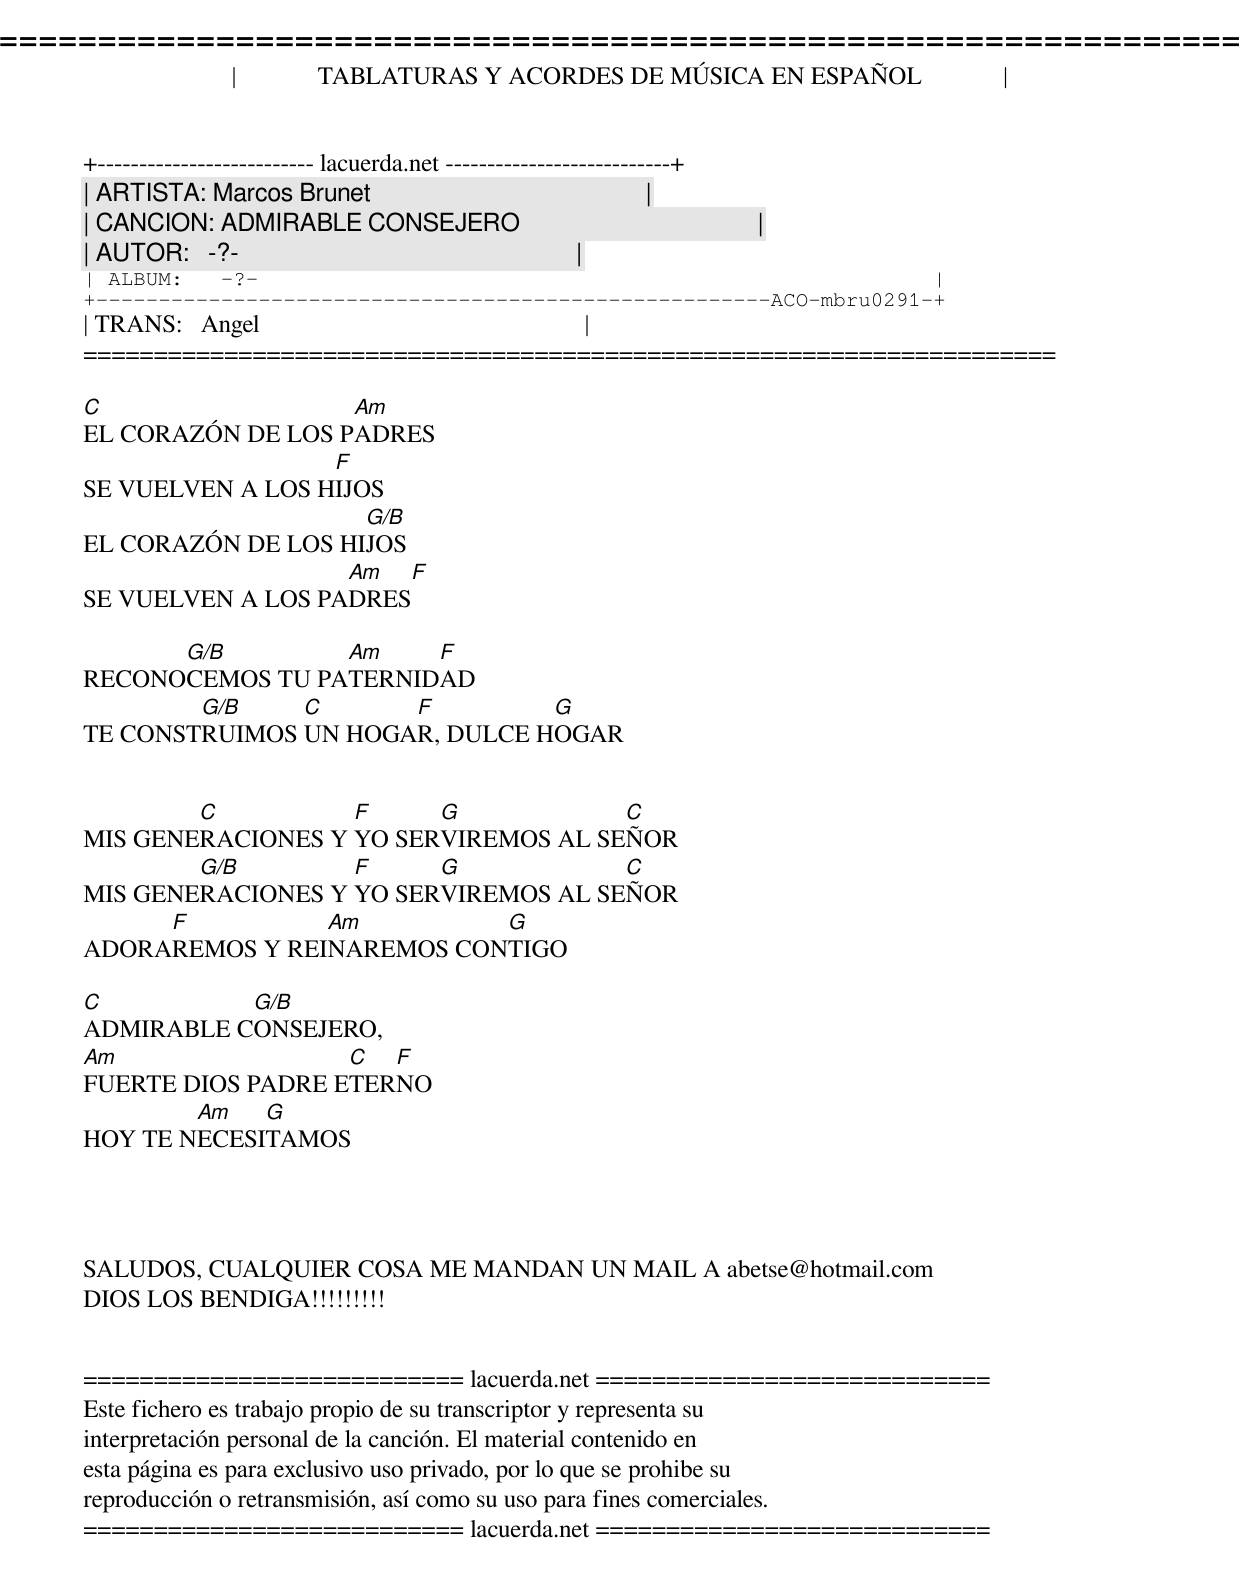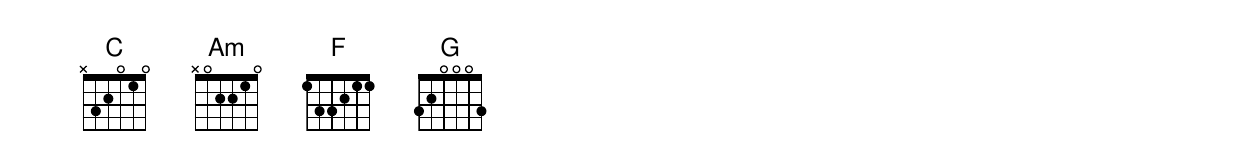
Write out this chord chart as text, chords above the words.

=====================================================================
|             TABLATURAS Y ACORDES DE MÚSICA EN ESPAÑOL             |
+-------------------------- lacuerda.net ---------------------------+
| ARTISTA: Marcos Brunet                                            |
| CANCION: ADMIRABLE CONSEJERO                                      |
| AUTOR:   -?-                                                      |
| ALBUM:   -?-                                                      |
+------------------------------------------------------ACO-mbru0291-+
| TRANS:   Angel                                                    |
=====================================================================

C                  Am
EL CORAZÓN DE LOS PADRES
                  F
SE VUELVEN A LOS HIJOS
                    G/B
EL CORAZÓN DE LOS HIJOS
                   Am     F
SE VUELVEN A LOS PADRES

      G/B        Am    F
RECONOCEMOS TU PATERNIDAD
        G/B    C      F         G
TE CONSTRUIMOS UN HOGAR, DULCE HOGAR


        C          F     G            C
MIS GENERACIONES Y YO SERVIREMOS AL SEÑOR
        G/B        F     G            C
MIS GENERACIONES Y YO SERVIREMOS AL SEÑOR
     F          Am         G
ADORAREMOS Y REINAREMOS CONTIGO

C          G/B
ADMIRABLE CONSEJERO,
Am                 C  F
FUERTE DIOS PADRE ETERNO
        Am   G
HOY TE NECESITAMOS




SALUDOS, CUALQUIER COSA ME MANDAN UN MAIL A abetse@hotmail.com
DIOS LOS BENDIGA!!!!!!!!!


=========================== lacuerda.net ============================
Este fichero es trabajo propio de su transcriptor y representa su
interpretación personal de la canción. El material contenido en
esta página es para exclusivo uso privado, por lo que se prohibe su
reproducción o retransmisión, así como su uso para fines comerciales.
=========================== lacuerda.net ============================
